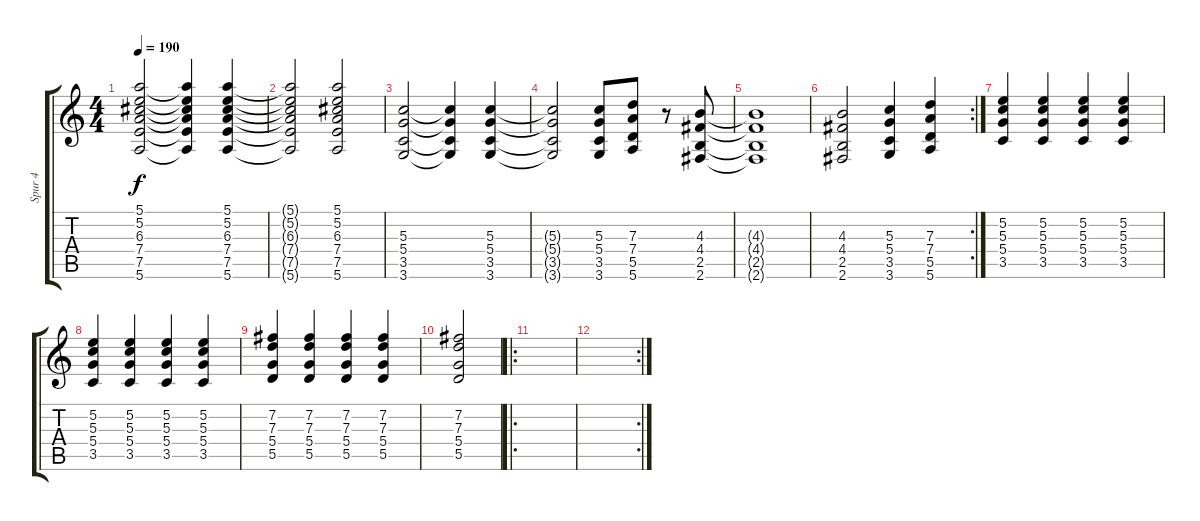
\track ("Spur 4" "Spur 4") {instrument distortionguitar}
\staff {score tabs}
\tuning (E4 B3 G3 D3 A2 E2) {hide}
\ts (4 4)
\tempo 190
\clef g2
\ks c
(5.1 5.2 6.3 7.4 7.5 5.6).2{dy f} (5.1{t} 5.2{t} 6.3{t} 7.4{t} 7.5{t} 5.6{t}).4 (5.1 5.2 6.3 7.4 7.5 5.6).4 |
(5.1{t} 5.2{t} 6.3{t} 7.4{t} 7.5{t} 5.6{t}).2 (5.1 5.2 6.3 7.4 7.5 5.6).2 |
(5.3 5.4 3.5 3.6).2 (5.3{t} 5.4{t} 3.5{t} 3.6{t}).4 (5.3 5.4 3.5 3.6).4 |
(5.3{t} 5.4{t} 3.5{t} 3.6{t}).2 (5.3 5.4 3.5 3.6).8 (7.3 7.4 5.5 5.6).8 r.8 (4.3 4.4 2.5 2.6).8 |
(4.3{t} 4.4{t} 2.5{t} 2.6{t}).1 |
\rc 2
(4.3 4.4 2.5 2.6).2 (5.3 5.4 3.5 3.6).4 (7.3 7.4 5.5 5.6).4 |
(5.2 5.3 5.4 3.5).4 (5.2 5.3 5.4 3.5).4 (5.2 5.3 5.4 3.5).4 (5.2 5.3 5.4 3.5).4 |
(5.2 5.3 5.4 3.5).4 (5.2 5.3 5.4 3.5).4 (5.2 5.3 5.4 3.5).4 (5.2 5.3 5.4 3.5).4 |
(7.2 7.3 5.4 5.5).4 (7.2 7.3 5.4 5.5).4 (7.2 7.3 5.4 5.5).4 (7.2 7.3 5.4 5.5).4 |
(7.2 7.3 5.4 5.5).2 |
\ro
|
\rc 2
